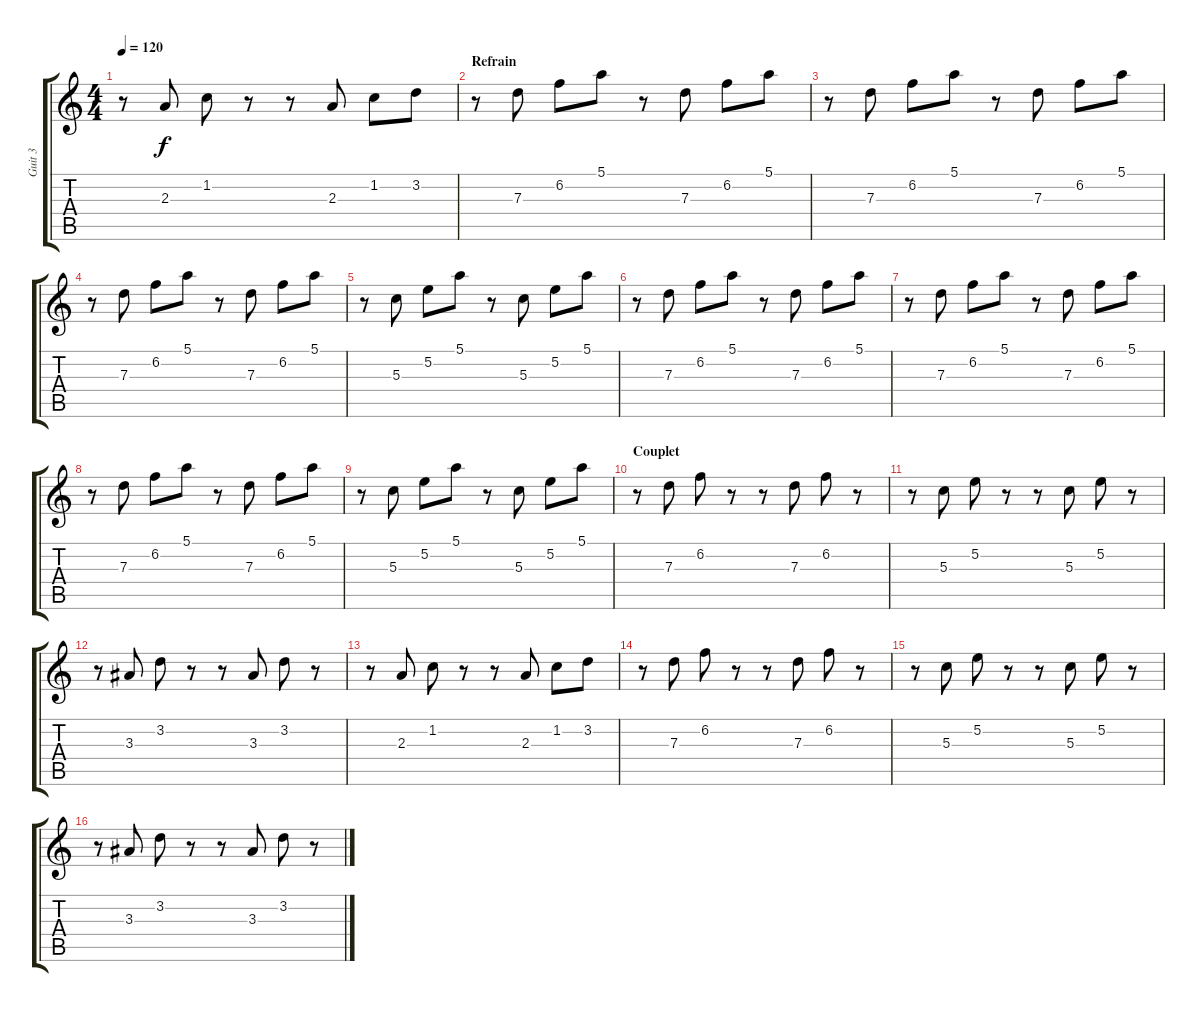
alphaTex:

\track ("Guit 3" "Guit 3") {instrument overdrivenguitar}
\staff {score tabs}
\tuning (E4 B3 G3 D3 A2 E2) {hide}
\ts (4 4)
\tempo 120
\clef g2
\ks c
r.8{dy f} 2.3.8 1.2.8 r.8 r.8 2.3.8 1.2.8 3.2.8 |
\section ("" "Refrain")
r.8{instrument overdrivenguitar} 7.3.8 6.2.8 5.1.8 r.8 7.3.8 6.2.8 5.1.8 |
r.8 7.3.8 6.2.8 5.1.8 r.8 7.3.8 6.2.8 5.1.8 |
r.8 7.3.8 6.2.8 5.1.8 r.8 7.3.8 6.2.8 5.1.8 |
r.8 5.3.8 5.2.8 5.1.8 r.8 5.3.8 5.2.8 5.1.8 |
r.8{instrument overdrivenguitar} 7.3.8 6.2.8 5.1.8 r.8 7.3.8 6.2.8 5.1.8 |
r.8 7.3.8 6.2.8 5.1.8 r.8 7.3.8 6.2.8 5.1.8 |
r.8 7.3.8 6.2.8 5.1.8 r.8 7.3.8 6.2.8 5.1.8 |
r.8 5.3.8 5.2.8 5.1.8 r.8 5.3.8 5.2.8 5.1.8 |
\section ("" "Couplet")
r.8{instrument electricguitarclean} 7.3.8 6.2.8 r.8 r.8 7.3.8 6.2.8 r.8 |
r.8 5.3.8 5.2.8 r.8 r.8 5.3.8 5.2.8 r.8 |
r.8 3.3.8 3.2.8 r.8 r.8 3.3.8 3.2.8 r.8 |
r.8 2.3.8 1.2.8 r.8 r.8 2.3.8 1.2.8 3.2.8 |
r.8{instrument electricguitarclean} 7.3.8 6.2.8 r.8 r.8 7.3.8 6.2.8 r.8 |
r.8 5.3.8 5.2.8 r.8 r.8 5.3.8 5.2.8 r.8 |
r.8 3.3.8 3.2.8 r.8 r.8 3.3.8 3.2.8 r.8
